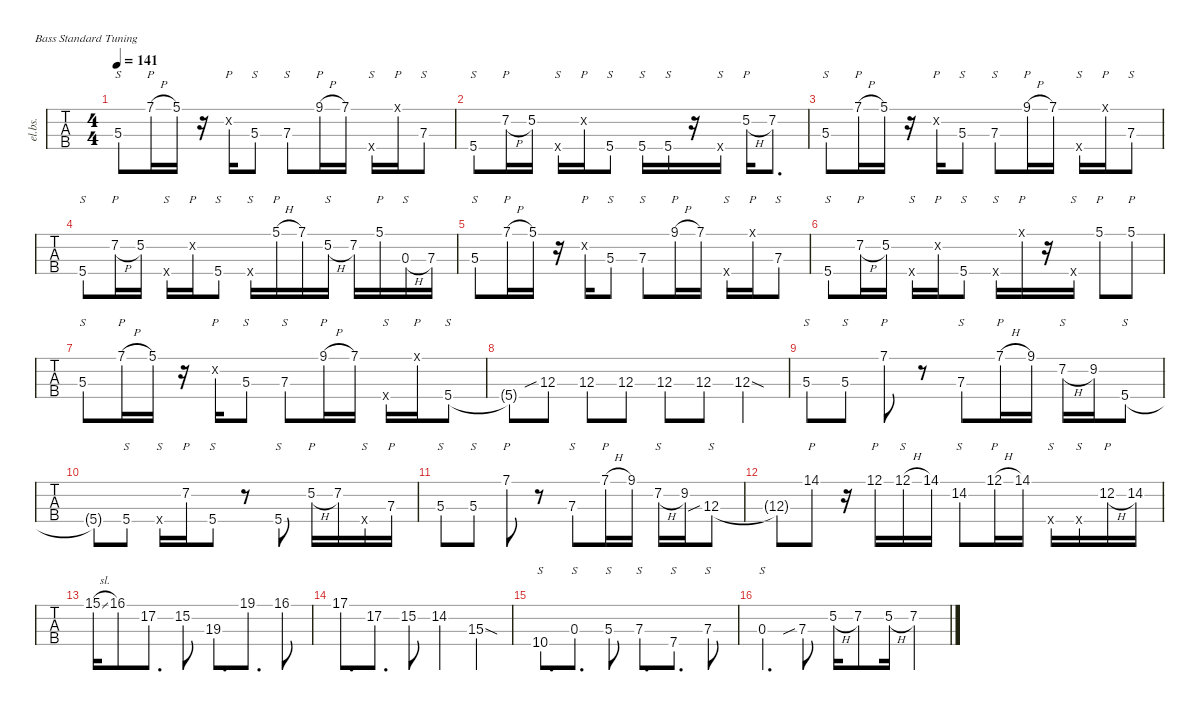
\defaultSystemsLayout 4
\hideDynamics
\bracketExtendMode nobrackets
\otherSystemsTrackNameOrientation horizontal
\track ("Electric Bass" "el.bs.") {instrument electricbassfinger}
\staff {tabs}
\tuning (G2 D2 A1 E1)
\ts (4 4)
\tempo 141
\clef f4
\ks c
5.3.8{s dy mf} 7.1{h}.16{p} 5.1.16 r.16 0.2{x}.16{p} 5.3.8{s} 7.3.8{s} 9.1{h}.16{p} 7.1.16 0.4{x}.16{s} 0.1{x}.16{p} 7.3.8{s} |
5.4.8{s} 7.2{h}.16{p} 5.2.16 0.4{x}.16{s} 0.2{x}.16{p} 5.4.8{s} 5.4.16{s} 5.4.16{s} r.16 0.4{x}.16{s} 5.2{h}.16{p} 7.2.8{d} |
5.3.8{s} 7.1{h}.16{p} 5.1.16 r.16 0.2{x}.16{p} 5.3.8{s} 7.3.8{s} 9.1{h}.16{p} 7.1.16 0.4{x}.16{s} 0.1{x}.16{p} 7.3.8{s} |
5.4.8{s} 7.2{h}.16{p} 5.2.16 0.4{x}.16{s} 0.2{x}.16{p} 5.4.8{s} 0.4{x}.16{s} 5.1{h}.16{p} 7.1.16 5.2{h}.16{s} 7.2.16 5.1.16{p} 0.3{h}.16{s} 7.3.16 |
5.3.8{s} 7.1{h}.16{p} 5.1.16 r.16 0.2{x}.16{p} 5.3.8{s} 7.3.8{s} 9.1{h}.16{p} 7.1.16 0.4{x}.16{s} 0.1{x}.16{p} 7.3.8{s} |
5.4.8{s} 7.2{h}.16{p} 5.2.16 0.4{x}.16{s} 0.2{x}.16{p} 5.4.8{s} 0.4{x}.16{s} 0.1{x}.16{p} r.16 0.4{x}.16{s} 5.1.8{p} 5.1.8{p} |
5.3.8{s} 7.1{h}.16{p} 5.1.16 r.16 0.2{x}.16{p} 5.3.8{s} 7.3.8{s} 9.1{h}.16{p} 7.1.16 0.4{x}.16{s} 0.1{x}.16{p} 5.4.8{s} |
5.4{t}.8 12.3{sib}.8 12.3.8 12.3.8 12.3.8 12.3.8 12.3{sod}.4 |
5.3.8{s} 5.3.8{s} 7.1.8{p} r.8 7.3.8{s} 7.1{h}.16{p} 9.1.16 7.2{h}.16{s} 9.2.16 5.4.8{s} |
5.4{t}.8 5.4.8{s} 0.4{x}.16{s} 7.2.16{p} 5.4.8{s} r.8 5.4.8{s} 5.2{h}.16{p} 7.2.16 0.4{x}.16{s} 7.3.16{p} |
5.3.8{s} 5.3.8{s} 7.1.8{p} r.8 7.3.8{s} 7.1{h}.16{p} 9.1.16 7.2{h}.16{s} 9.2.16 12.3{sib}.8{s} |
12.3{t}.8 14.1.8{p} r.16 12.1.16{p} 12.1{h}.16{s} 14.1.16 14.2.8{s} 12.1{h}.16{p} 14.1.16 0.4{x}.16{s} 0.4{x}.16{s} 12.2{h}.16{p} 14.2.16 |
15.1{sl acc #}.16 16.1.8 17.2.8{d} 15.2.8 19.3.8{d} 19.1.8{d} 16.1.8 |
17.1.8{d} 17.2.8{d} 15.2.8 14.2.4 15.3{sod}.4 |
10.4.8{s d} 0.3.8{s d} 5.3.8{s} 7.3.8{s d} 7.4.8{s d} 7.3.8{s} |
0.3.4{s d} 7.3{sib}.8 5.2{h}.16 7.2.8 5.2{h}.16 7.2.4
